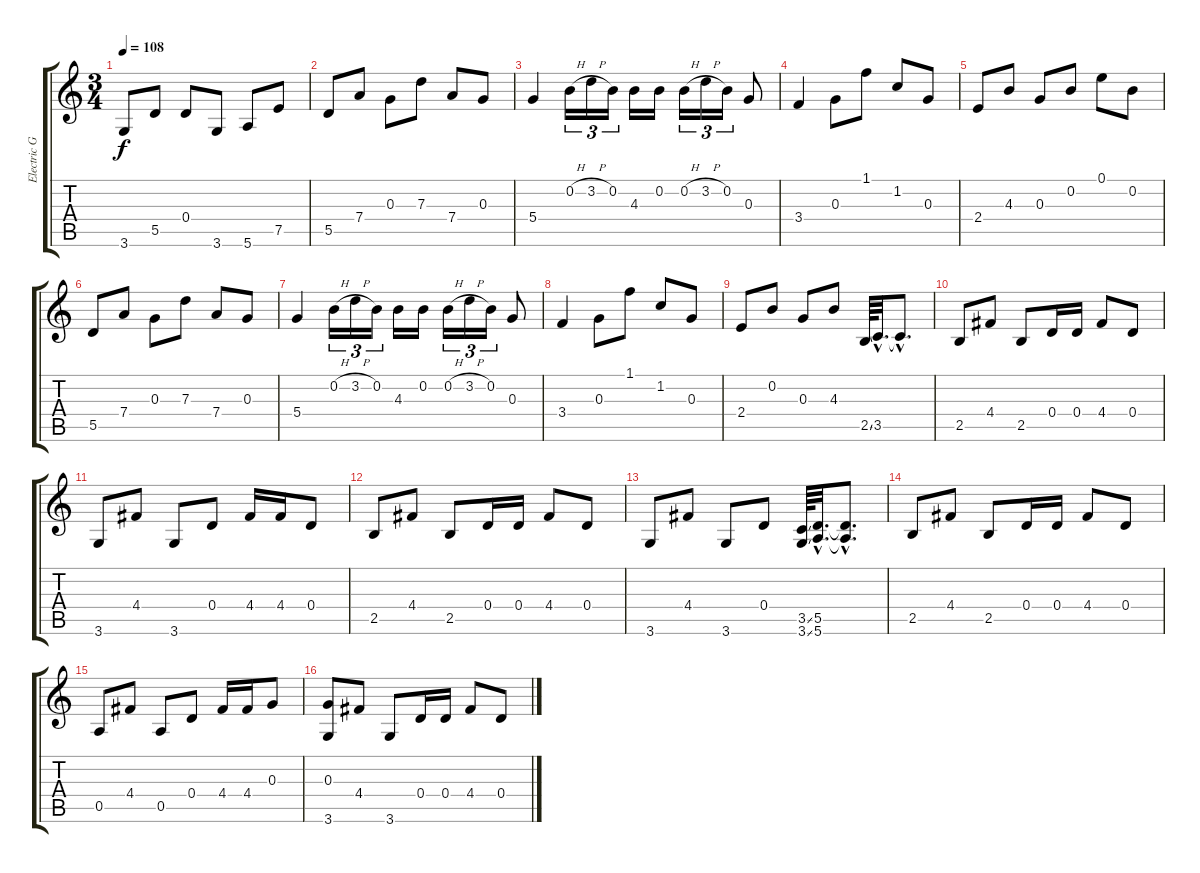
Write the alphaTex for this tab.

\track ("Electric Guitar (Guitar 2)" "Electric G") {instrument electricguitarclean}
\staff {score tabs}
\tuning (E4 B3 G3 D3 A2 E2) {hide}
\ts (3 4)
\tempo 108
\clef g2
\ks c
3.6.8{dy f} 5.5.8 0.4.8 3.6.8 5.6.8 7.5.8 |
5.5.8 7.4.8 0.3.8 7.3.8 7.4.8 0.3.8 |
5.4.4 0.2{h}.16{tu (3 2)} 3.2{h}.16{tu (3 2)} 0.2.16{tu (3 2)} 4.3.16 0.2.16 0.2{h}.16{tu (3 2)} 3.2{h}.16{tu (3 2)} 0.2.16{tu (3 2)} 0.3.8 |
3.4.4 0.3.8 1.1.8 1.2.8 0.3.8 |
2.4.8 4.3.8 0.3.8 0.2.8 0.1.8 0.2.8 |
5.5.8 7.4.8 0.3.8 7.3.8 7.4.8 0.3.8 |
5.4.4 0.2{h}.16{tu (3 2)} 3.2{h}.16{tu (3 2)} 0.2.16{tu (3 2)} 4.3.16 0.2.16 0.2{h}.16{tu (3 2)} 3.2{h}.16{tu (3 2)} 0.2.16{tu (3 2)} 0.3.8 |
3.4.4 0.3.8 1.1.8 1.2.8 0.3.8 |
2.4.8 0.2.8 0.3.8 4.3.8 2.5{ss}.64 3.5{hac}.32{d} 3.5{hac t}.8{d} |
2.5.8 4.4.8 2.5.8 0.4.16 0.4.16 4.4.8 0.4.8 |
3.6.8 4.4.8 3.6.8 0.4.8 4.4.16 4.4.16 0.4.8 |
2.5.8 4.4.8 2.5.8 0.4.16 0.4.16 4.4.8 0.4.8 |
3.6.8 4.4.8 3.6.8 0.4.8 (3.5{ss} 3.6{ss}).64 (5.5{hac} 5.6{hac}).32{d} (5.5{hac t} 5.6{hac t}).8{d} |
2.5.8 4.4.8 2.5.8 0.4.16 0.4.16 4.4.8 0.4.8 |
0.5.8 4.4.8 0.5.8 0.4.8 4.4.16 4.4.16 0.3.8 |
(0.3 3.6).8 4.4.8 3.6.8 0.4.16 0.4.16 4.4.8 0.4.8
